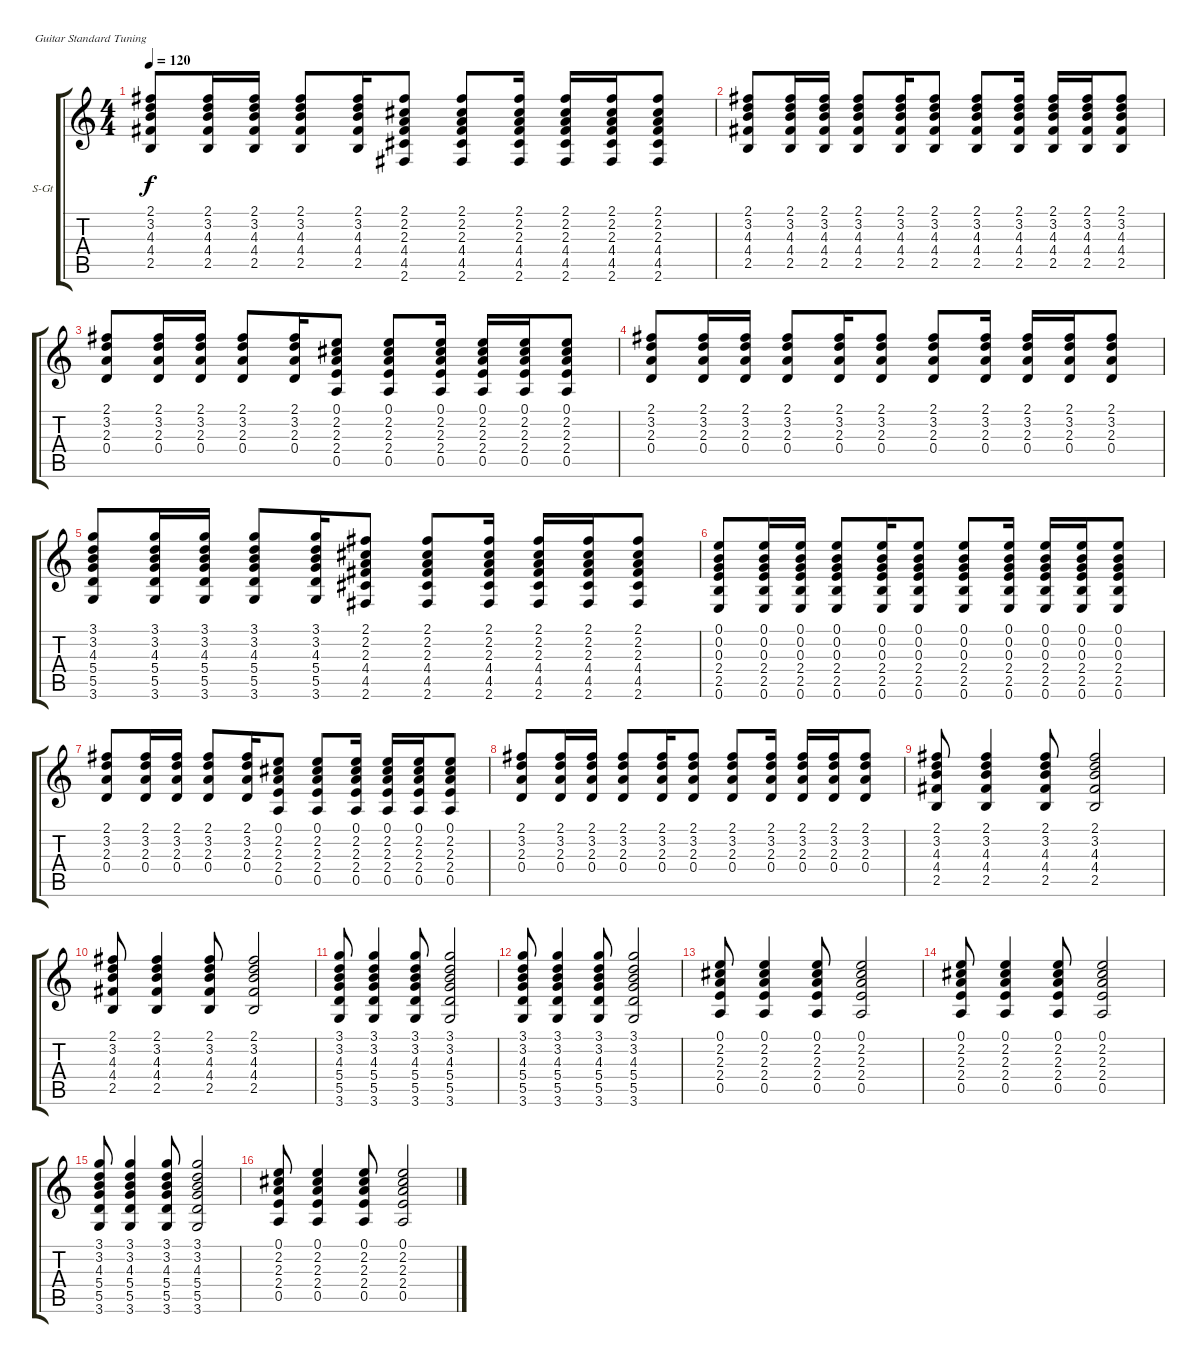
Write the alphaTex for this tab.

\defaultSystemsLayout 4
\bracketExtendMode groupsimilarinstruments
\firstSystemTrackNameOrientation horizontal
\otherSystemsTrackNameOrientation horizontal
\track ("Steel Guitar" "S-Gt") {instrument acousticguitarsteel}
\staff {score tabs}
\tuning (E4 B3 G3 D3 A2 E2)
\ts (4 4)
\tempo 120
\clef g2
\ks c
(2.1 3.2 4.3 4.4 2.5).8{dy f} (2.1 3.2 4.3 4.4 2.5).16 (2.1 3.2 4.3 4.4 2.5).16 (2.1 3.2 4.3 4.4 2.5).8 (2.1 3.2 4.3 4.4 2.5).16 (2.1 2.2 2.3 4.4 4.5 2.6).8 (2.1 2.2 2.3 4.4 4.5 2.6).8 (2.1 2.2 2.3 4.4 4.5 2.6).16 (2.1 2.2 2.3 4.4 4.5 2.6).16 (2.1 2.2 2.3 4.4 4.5 2.6).16 (2.1 2.2 2.3 4.4 4.5 2.6).8 |
(2.1 3.2 4.3 4.4 2.5).8 (2.1 3.2 4.3 4.4 2.5).16 (2.1 3.2 4.3 4.4 2.5).16 (2.1 3.2 4.3 4.4 2.5).8 (2.1 3.2 4.3 4.4 2.5).16 (2.1 3.2 4.3 4.4 2.5).8 (2.1 3.2 4.3 4.4 2.5).8 (2.1 3.2 4.3 4.4 2.5).16 (2.1 3.2 4.3 4.4 2.5).16 (2.1 3.2 4.3 4.4 2.5).16 (2.1 3.2 4.3 4.4 2.5).8 |
(2.1 3.2 2.3 0.4).8 (2.1 3.2 2.3 0.4).16 (2.1 3.2 2.3 0.4).16 (2.1 3.2 2.3 0.4).8 (2.1 3.2 2.3 0.4).16 (0.1 2.2 2.3 2.4 0.5).8 (0.1 2.2 2.3 2.4 0.5).8 (0.1 2.2 2.3 2.4 0.5).16 (0.1 2.2 2.3 2.4 0.5).16 (0.1 2.2 2.3 2.4 0.5).16 (0.1 2.2 2.3 2.4 0.5).8 |
(2.1 3.2 2.3 0.4).8 (2.1 3.2 2.3 0.4).16 (2.1 3.2 2.3 0.4).16 (2.1 3.2 2.3 0.4).8 (2.1 3.2 2.3 0.4).16 (2.1 3.2 2.3 0.4).8 (2.1 3.2 2.3 0.4).8 (2.1 3.2 2.3 0.4).16 (2.1 3.2 2.3 0.4).16 (2.1 3.2 2.3 0.4).16 (2.1 3.2 2.3 0.4).8 |
(3.1 3.2 4.3 5.4 5.5 3.6).8 (3.1 3.2 4.3 5.4 5.5 3.6).16 (3.1 3.2 4.3 5.4 5.5 3.6).16 (3.1 3.2 4.3 5.4 5.5 3.6).8 (3.1 3.2 4.3 5.4 5.5 3.6).16 (2.1 2.2 2.3 4.4 4.5 2.6).8 (2.1 2.2 2.3 4.4 4.5 2.6).8 (2.1 2.2 2.3 4.4 4.5 2.6).16 (2.1 2.2 2.3 4.4 4.5 2.6).16 (2.1 2.2 2.3 4.4 4.5 2.6).16 (2.1 2.2 2.3 4.4 4.5 2.6).8 |
(0.1 0.2 0.3 2.4 2.5 0.6).8 (0.1 0.2 0.3 2.4 2.5 0.6).16 (0.1 0.2 0.3 2.4 2.5 0.6).16 (0.1 0.2 0.3 2.4 2.5 0.6).8 (0.1 0.2 0.3 2.4 2.5 0.6).16 (0.1 0.2 0.3 2.4 2.5 0.6).8 (0.1 0.2 0.3 2.4 2.5 0.6).8 (0.1 0.2 0.3 2.4 2.5 0.6).16 (0.1 0.2 0.3 2.4 2.5 0.6).16 (0.1 0.2 0.3 2.4 2.5 0.6).16 (0.1 0.2 0.3 2.4 2.5 0.6).8 |
(2.1 3.2 2.3 0.4).8 (2.1 3.2 2.3 0.4).16 (2.1 3.2 2.3 0.4).16 (2.1 3.2 2.3 0.4).8 (2.1 3.2 2.3 0.4).16 (0.1 2.2 2.3 2.4 0.5).8 (0.1 2.2 2.3 2.4 0.5).8 (0.1 2.2 2.3 2.4 0.5).16 (0.1 2.2 2.3 2.4 0.5).16 (0.1 2.2 2.3 2.4 0.5).16 (0.1 2.2 2.3 2.4 0.5).8 |
(2.1 3.2 2.3 0.4).8 (2.1 3.2 2.3 0.4).16 (2.1 3.2 2.3 0.4).16 (2.1 3.2 2.3 0.4).8 (2.1 3.2 2.3 0.4).16 (2.1 3.2 2.3 0.4).8 (2.1 3.2 2.3 0.4).8 (2.1 3.2 2.3 0.4).16 (2.1 3.2 2.3 0.4).16 (2.1 3.2 2.3 0.4).16 (2.1 3.2 2.3 0.4).8 |
(2.1 3.2 4.3 4.4 2.5).8 (2.1 3.2 4.3 4.4 2.5).4 (2.1 3.2 4.3 4.4 2.5).8 (2.1 3.2 4.3 4.4 2.5).2 |
(2.1 3.2 4.3 4.4 2.5).8 (2.1 3.2 4.3 4.4 2.5).4 (2.1 3.2 4.3 4.4 2.5).8 (2.1 3.2 4.3 4.4 2.5).2 |
(3.1 3.2 4.3 5.4 5.5 3.6).8 (3.1 3.2 4.3 5.4 5.5 3.6).4 (3.1 3.2 4.3 5.4 5.5 3.6).8 (3.1 3.2 4.3 5.4 5.5 3.6).2 |
(3.1 3.2 4.3 5.4 5.5 3.6).8 (3.1 3.2 4.3 5.4 5.5 3.6).4 (3.1 3.2 4.3 5.4 5.5 3.6).8 (3.1 3.2 4.3 5.4 5.5 3.6).2 |
(0.1 2.2 2.3 2.4 0.5).8 (0.1 2.2 2.3 2.4 0.5).4 (0.1 2.2 2.3 2.4 0.5).8 (0.1 2.2 2.3 2.4 0.5).2 |
(0.1 2.2 2.3 2.4 0.5).8 (0.1 2.2 2.3 2.4 0.5).4 (0.1 2.2 2.3 2.4 0.5).8 (0.1 2.2 2.3 2.4 0.5).2 |
(3.1 3.2 4.3 5.4 5.5 3.6).8 (3.1 3.2 4.3 5.4 5.5 3.6).4 (3.1 3.2 4.3 5.4 5.5 3.6).8 (3.1 3.2 4.3 5.4 5.5 3.6).2 |
(0.1 2.2 2.3 2.4 0.5).8 (0.1 2.2 2.3 2.4 0.5).4 (0.1 2.2 2.3 2.4 0.5).8 (0.1 2.2 2.3 2.4 0.5).2
